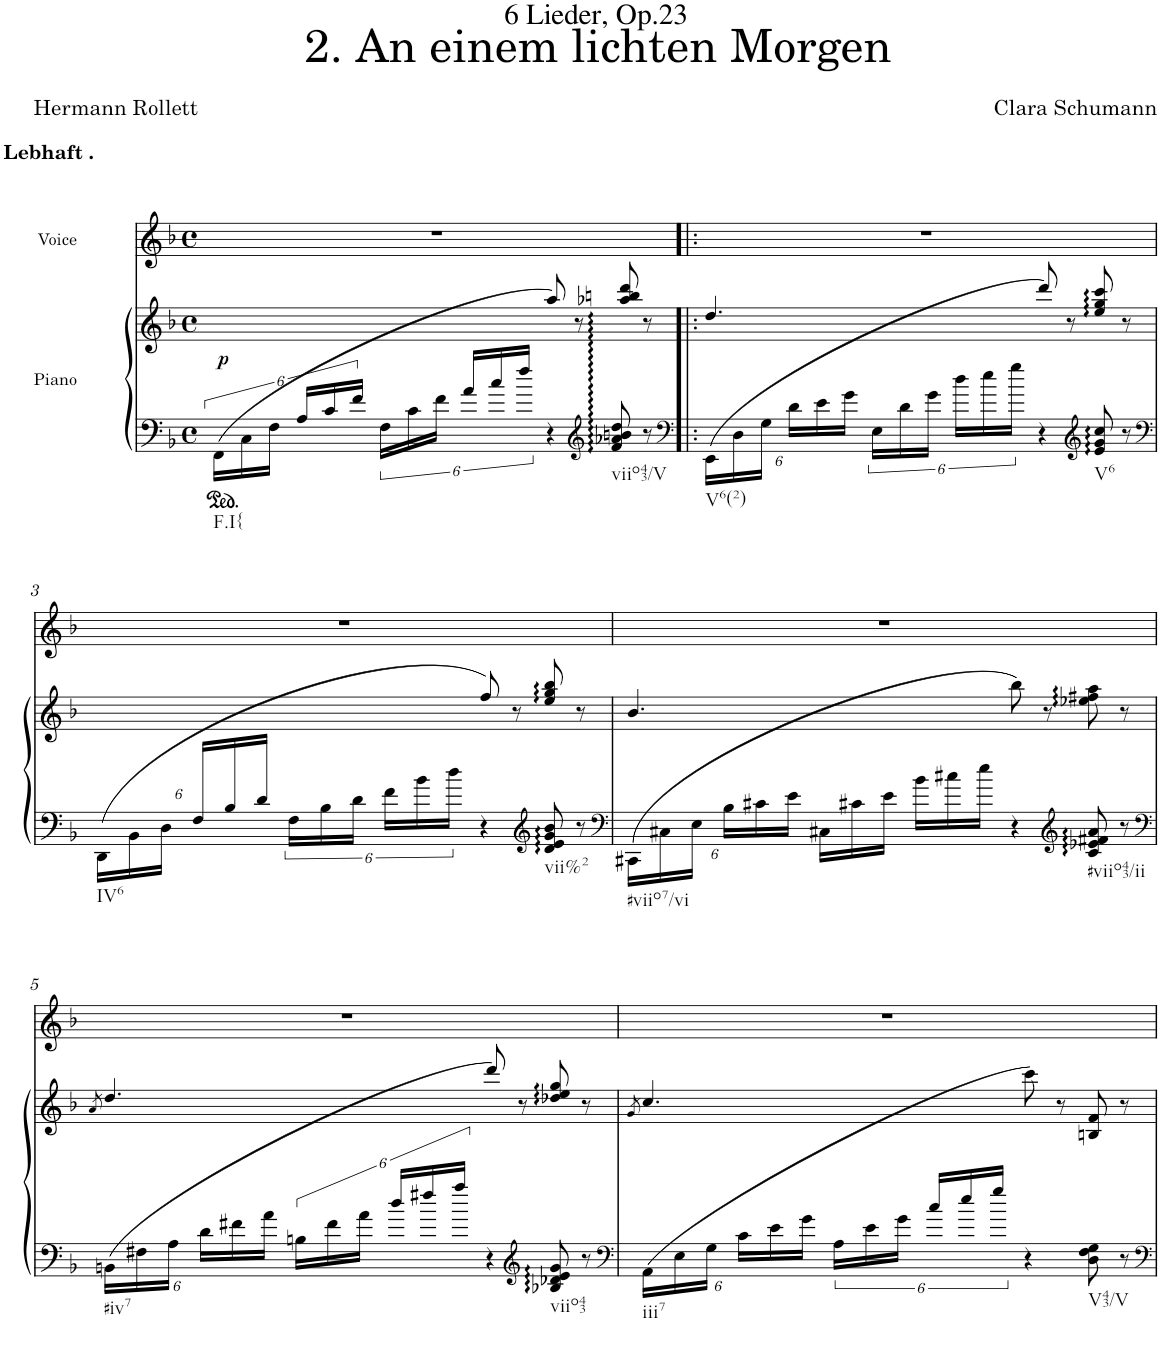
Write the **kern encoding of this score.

**kern	**kern	**dynam	**kern
*part2	*part2	*part2	*part1
*staff3	*staff2	*staff2/3	*staff1
*I"Piano	*	*	*I"Voice
*I'Pno	*	*	*
*clefF4	*clefG2	*	*clefG2
*k[b-]	*k[b-]	*	*k[b-]
*M4/4	*M4/4	*	*M4/4
*met(c)	*met(c)	*	*met(c)
=1	=1	=1	=1
!	!	!	!LO:TX:a:B:t=Lebhaft .
!LO:TX:b:t=F.I{	!	!	!
!	!	!LO:DY:b	!
(24FF\LL	2ryy	p	1r
24C\	.	.	.
24F\JJ	.	.	.
24A/LL	.	.	.
24c/	.	.	.
24f/JJ	.	.	.
24F\LL	.	.	.
24c\	.	.	.
24f\JJ	.	.	.
24a/LL	.	.	.
24cc/	.	.	.
24ff/JJ	.	.	.
4r	(8aa/	.	.
.	8r	.	.
*clefG2	*	*	*
!LO:TX:b:t=viio43/V	!	!	!
8f/ 8a-X/ 8bn/ 8dd/	8aa-X/ 8bbn/ 8ddd/	.	.
8r	8r	.	.
=2!|:	=2!|:	=2!|:	=2!|:
*clefF4	*	*	*
*Xbrackettup	*	*	*
!LO:TX:b:t=V6(2)	!	!	!
(24EE\LL	4.dd/	.	1r
24D\	.	.	.
24G\JJ	.	.	.
24d\LL	.	.	.
24e\	.	.	.
24g\JJ	.	.	.
*brackettup	*	*	*
24E\LL	.	.	.
24d\	.	.	.
24g\JJ	.	.	.
24dd\LL	8ryy	.	.
24ee\	.	.	.
24gg\JJ	.	.	.
4r	8ddd/)	.	.
.	8r	.	.
*clefG2	*	*	*
!LO:TX:b:t=V6	!	!	!
8e/ 8g/ 8cc/	8ee/ 8gg/ 8ccc/	.	.
8r	8r	.	.
!!LO:LB:g=z
=3	=3	=3	=3
*clefF4	*	*	*
*Xbrackettup	*	*	*
!LO:TX:b:t=IV6	!	!	!
(>24DD\LL	2ryy	.	1r
24BB-\	.	.	.
24D\JJ	.	.	.
24F/LL	.	.	.
24B-/	.	.	.
24d/JJ	.	.	.
*brackettup	*	*	*
24F\LL	.	.	.
24B-\	.	.	.
24d\JJ	.	.	.
24f\LL	.	.	.
24b-\	.	.	.
24dd\JJ	.	.	.
4r	8ff/)	.	.
.	8r	.	.
*clefG2	*	*	*
!LO:TX:b:t=vii%2	!	!	!
8d/ 8e/ 8g/ 8b-/	8ee/ 8gg/ 8bb-/	.	.
8r	8r	.	.
=4	=4	=4	=4
*clefF4	*	*	*
*Xbrackettup	*	*	*
!LO:TX:b:t=#viio7/vi	!	!	!
(24CC#X\LL	4.b-/	.	1r
24C#X\	.	.	.
24E\JJ	.	.	.
24B-\LL	.	.	.
24c#X\	.	.	.
24e\JJ	.	.	.
*brackettup	*	*	*
24C#X\LL	.	.	.
24c#X\	.	.	.
24e\JJ	.	.	.
24b-\LL	8ryy	.	.
24cc#X\	.	.	.
24ee\JJ	.	.	.
4r	8bb-\)	.	.
.	8r	.	.
*clefG2	*	*	*
!LO:TX:b:t=#viio43/ii	!	!	!
8c#/ 8e-X/ 8f#X/ 8a/	8ee-X\ 8ff#X\ 8aa\	.	.
8r	8r	.	.
!!LO:LB:g=z
=5	=5	=5	=5
*clefF4	*	*	*
.	8qa/	.	.
*Xbrackettup	*	*	*
!LO:TX:b:t=#iv7	!	!	!
(24BBn\LL	4.dd/	.	1r
24F#X\	.	.	.
24A\JJ	.	.	.
24d\LL	.	.	.
24f#X\	.	.	.
24a\JJ	.	.	.
*brackettup	*	*	*
24Bn\LL	.	.	.
24f#\	.	.	.
24a\JJ	.	.	.
24dd/LL	8ryy	.	.
24ff#X/	.	.	.
24aa/JJ	.	.	.
4r	8ddd/)	.	.
.	8r	.	.
*clefG2	*	*	*
!LO:TX:b:t=viio43	!	!	!
8B-X/ 8d-X/ 8e/ 8g/	8dd-X/ 8ee/ 8gg/	.	.
8r	8r	.	.
=6	=6	=6	=6
*clefF4	*	*	*
.	8qg/	.	.
*Xbrackettup	*	*	*
!LO:TX:b:t=iii7	!	!	!
24AA\LL	4.cc/	.	1r
24E\	.	.	.
24G\JJ	.	.	.
24c\LL	.	.	.
24e\	.	.	.
24g\JJ	.	.	.
*brackettup	*	*	*
24A\LL	.	.	.
24e\	.	.	.
24g\JJ	.	.	.
24cc/LL	8ryy	.	.
24ee/	.	.	.
24gg/JJ	.	.	.
4r	8ccc\)	.	.
.	8r	.	.
!LO:TX:b:t=V43/V	!	!	!
8D\ 8F\ 8G\	8Bn/ 8f/	.	.
8r	8r	.	.
=	=	=	=
*-	*-	*-	*-
